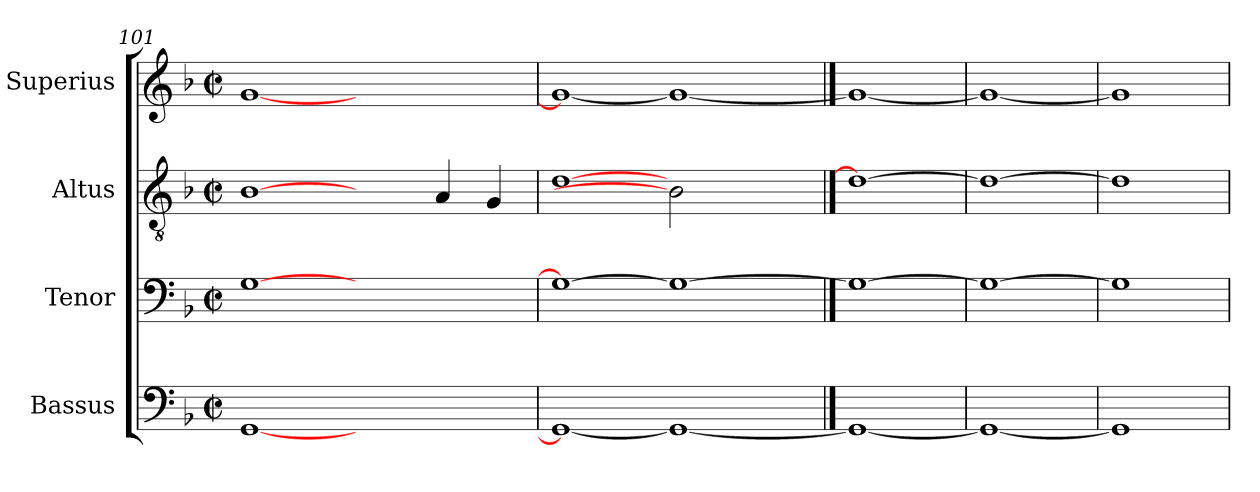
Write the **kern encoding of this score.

**kern	**kern	**kern	**kern
*part4	*part3	*part2	*part1
*staff4	*staff3	*staff2	*staff1
*I"Bassus	*I"Tenor	*I"Altus	*I"Superius
*I'B.	*I'B.	*I'T.	*I'S.
*clefF4	*clefF4	*clefGv2	*clefG2
*	*	*ITrd7c12	*
*k[b-]	*k[b-]	*k[b-]	*k[b-]
*F:	*F:	*F:	*F:
*M2/2	*M2/2	*M2/2	*M2/2
*met(c|)	*met(c|)	*met(c|)	*met(c|)
=101	=101	=101	=101
[<1GGi	[>1Gi	[1BB-i	[<1gi
1ryy	1ryy	2ryy	1ryy
.	.	4AAi/	.
.	.	4GGi/	.
=102	=102	=102	=102
1GGi_<	1Gi_>	[1Di	1gi_<
1GGi_	1Gi_	2BB-i]	1gi_
.	.	2ryy	.
==103	==103	==103	==103
1GGi_	1Gi_	1Di_	1gi_
=104	=104	=104	=104
1GGi_	1Gi_	1Di_	1gi_
=105	=105	=105	=105
1GGi]	1Gi]	1Di]	1gi]
=	=	=	=
*-	*-	*-	*-
